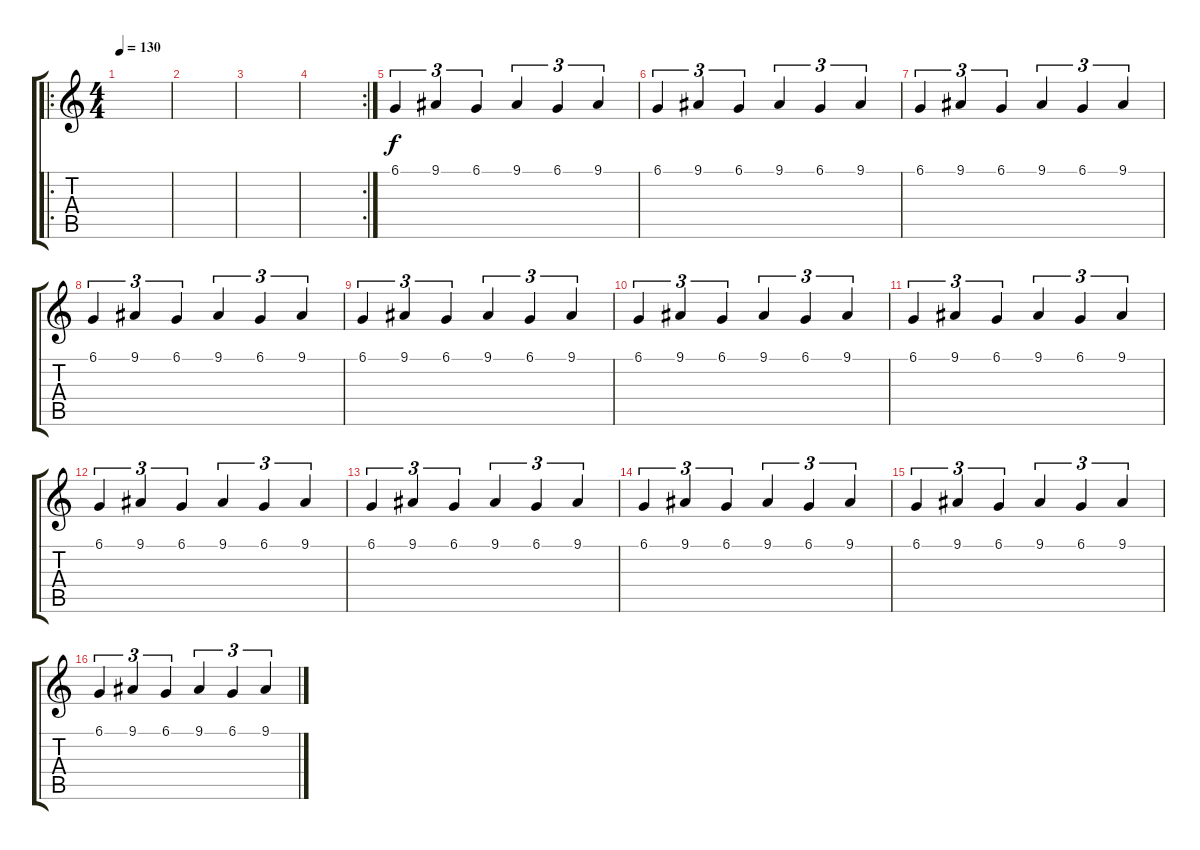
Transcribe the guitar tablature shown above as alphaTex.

\track "" {instrument stringensemble1}
\staff {score tabs}
\tuning (Db4 Ab3 E3 B2 Gb2 B1) {hide}
\ro
\ts (4 4)
\tempo 130
\clef g2
\ks c
|
|
|
\rc 2
|
6.1.4{tu (3 2) volume 16} 9.1.4{tu (3 2)} 6.1.4{tu (3 2)} 9.1.4{tu (3 2)} 6.1.4{tu (3 2)} 9.1.4{tu (3 2)} |
6.1.4{tu (3 2)} 9.1.4{tu (3 2)} 6.1.4{tu (3 2)} 9.1.4{tu (3 2)} 6.1.4{tu (3 2)} 9.1.4{tu (3 2)} |
6.1.4{tu (3 2)} 9.1.4{tu (3 2)} 6.1.4{tu (3 2)} 9.1.4{tu (3 2)} 6.1.4{tu (3 2)} 9.1.4{tu (3 2)} |
6.1.4{tu (3 2)} 9.1.4{tu (3 2)} 6.1.4{tu (3 2)} 9.1.4{tu (3 2)} 6.1.4{tu (3 2)} 9.1.4{tu (3 2)} |
6.1.4{tu (3 2)} 9.1.4{tu (3 2)} 6.1.4{tu (3 2)} 9.1.4{tu (3 2)} 6.1.4{tu (3 2)} 9.1.4{tu (3 2)} |
6.1.4{tu (3 2)} 9.1.4{tu (3 2)} 6.1.4{tu (3 2)} 9.1.4{tu (3 2)} 6.1.4{tu (3 2)} 9.1.4{tu (3 2)} |
6.1.4{tu (3 2)} 9.1.4{tu (3 2)} 6.1.4{tu (3 2)} 9.1.4{tu (3 2)} 6.1.4{tu (3 2)} 9.1.4{tu (3 2)} |
6.1.4{tu (3 2)} 9.1.4{tu (3 2)} 6.1.4{tu (3 2)} 9.1.4{tu (3 2)} 6.1.4{tu (3 2)} 9.1.4{tu (3 2)} |
6.1.4{tu (3 2)} 9.1.4{tu (3 2)} 6.1.4{tu (3 2)} 9.1.4{tu (3 2)} 6.1.4{tu (3 2)} 9.1.4{tu (3 2)} |
6.1.4{tu (3 2)} 9.1.4{tu (3 2)} 6.1.4{tu (3 2)} 9.1.4{tu (3 2)} 6.1.4{tu (3 2)} 9.1.4{tu (3 2)} |
6.1.4{tu (3 2)} 9.1.4{tu (3 2)} 6.1.4{tu (3 2)} 9.1.4{tu (3 2)} 6.1.4{tu (3 2)} 9.1.4{tu (3 2)} |
6.1.4{tu (3 2)} 9.1.4{tu (3 2)} 6.1.4{tu (3 2)} 9.1.4{tu (3 2)} 6.1.4{tu (3 2)} 9.1.4{tu (3 2)}
